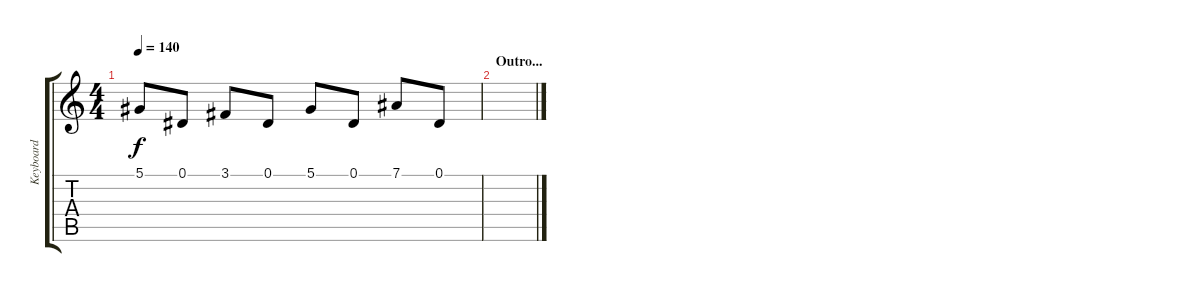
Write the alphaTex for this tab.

\track ("Keyboard" "Keyboard") {instrument lead8bassandlead}
\staff {score tabs}
\tuning (Eb4 Bb3 Gb3 Db3 Ab2 Eb2) {hide}
\ts (4 4)
\tempo 140
\clef g2
\ks c
5.1.8{dy f} 0.1.8 3.1.8 0.1.8 5.1.8 0.1.8 7.1.8 0.1.8 |
\section ("" "Outro...")
